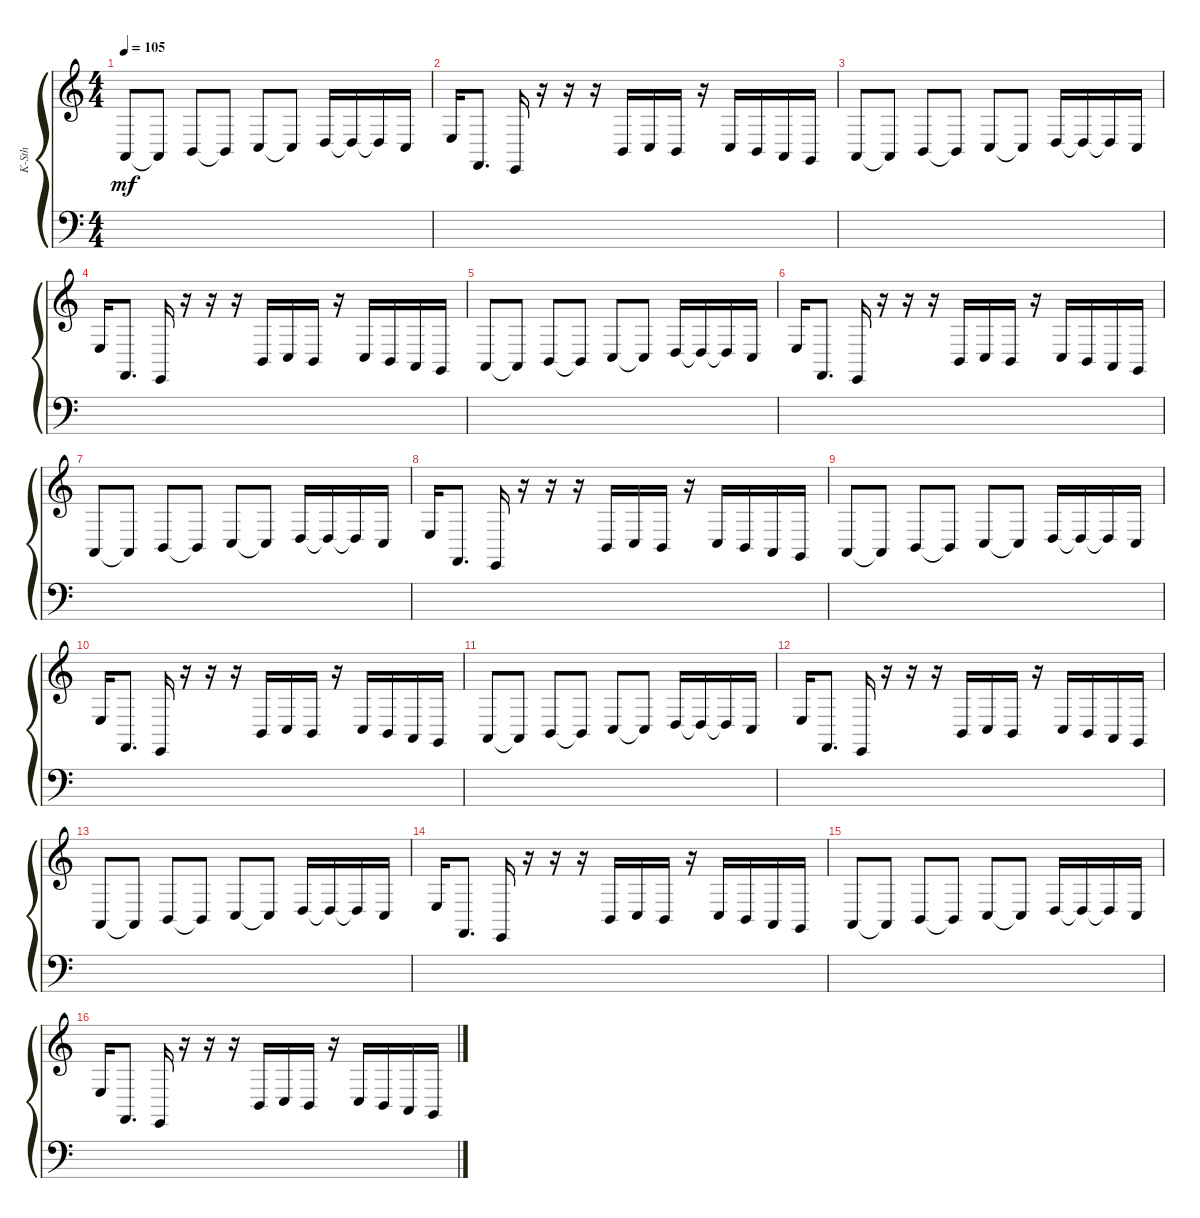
\defaultSystemsLayout 4
\bracketExtendMode groupsimilarinstruments
\otherSystemsTrackNameOrientation horizontal
\track ("Synthesizer" "K-Sth") {instrument fx3crystal}
\staff {score}
\tuning (E4 B3 G3 D3 A2 E2)
\ts (4 4)
\tempo 105
\clef g2
\ks c
0.5.8{dy mf} 0.5{t}.8 2.5.8 2.5{t}.8 3.5.8 3.5{t}.8 0.4.16 0.4{t}.16 0.4{t}.16 3.5.16 |
2.4.16 1.6.8{d} 0.6.16 r.16 r.16 r.16 2.5.16 3.5.16 2.5.16 r.16 8.6.16 7.6.16 5.6.16 3.6.16 |
0.5.8 0.5{t}.8 2.5.8 2.5{t}.8 3.5.8 3.5{t}.8 0.4.16 0.4{t}.16 0.4{t}.16 3.5.16 |
2.4.16 1.6.8{d} 0.6.16 r.16 r.16 r.16 2.5.16 3.5.16 2.5.16 r.16 8.6.16 7.6.16 5.6.16 3.6.16 |
0.5.8 0.5{t}.8 2.5.8 2.5{t}.8 3.5.8 3.5{t}.8 0.4.16 0.4{t}.16 0.4{t}.16 3.5.16 |
2.4.16 1.6.8{d} 0.6.16 r.16 r.16 r.16 2.5.16 3.5.16 2.5.16 r.16 8.6.16 7.6.16 5.6.16 3.6.16 |
0.5.8 0.5{t}.8 2.5.8 2.5{t}.8 3.5.8 3.5{t}.8 0.4.16 0.4{t}.16 0.4{t}.16 3.5.16 |
2.4.16 1.6.8{d} 0.6.16 r.16 r.16 r.16 2.5.16 3.5.16 2.5.16 r.16 8.6.16 7.6.16 5.6.16 3.6.16 |
0.5.8 0.5{t}.8 2.5.8 2.5{t}.8 3.5.8 3.5{t}.8 0.4.16 0.4{t}.16 0.4{t}.16 3.5.16 |
2.4.16 1.6.8{d} 0.6.16 r.16 r.16 r.16 2.5.16 3.5.16 2.5.16 r.16 8.6.16 7.6.16 5.6.16 3.6.16 |
0.5.8 0.5{t}.8 2.5.8 2.5{t}.8 3.5.8 3.5{t}.8 0.4.16 0.4{t}.16 0.4{t}.16 3.5.16 |
2.4.16 1.6.8{d} 0.6.16 r.16 r.16 r.16 2.5.16 3.5.16 2.5.16 r.16 8.6.16 7.6.16 5.6.16 3.6.16 |
0.5.8 0.5{t}.8 2.5.8 2.5{t}.8 3.5.8 3.5{t}.8 0.4.16 0.4{t}.16 0.4{t}.16 3.5.16 |
2.4.16 1.6.8{d} 0.6.16 r.16 r.16 r.16 2.5.16 3.5.16 2.5.16 r.16 8.6.16 7.6.16 5.6.16 3.6.16 |
0.5.8 0.5{t}.8 2.5.8 2.5{t}.8 3.5.8 3.5{t}.8 0.4.16 0.4{t}.16 0.4{t}.16 3.5.16 |
2.4.16 1.6.8{d} 0.6.16 r.16 r.16 r.16 2.5.16 3.5.16 2.5.16 r.16 8.6.16 7.6.16 5.6.16 3.6.16
\staff {score}
\tuning (E4 B3 G3 D3 A2 E2)
\clef f4
\ottava regular
\simile none
\ks c
|
|
|
|
|
|
|
|
|
|
|
|
|
|
|
